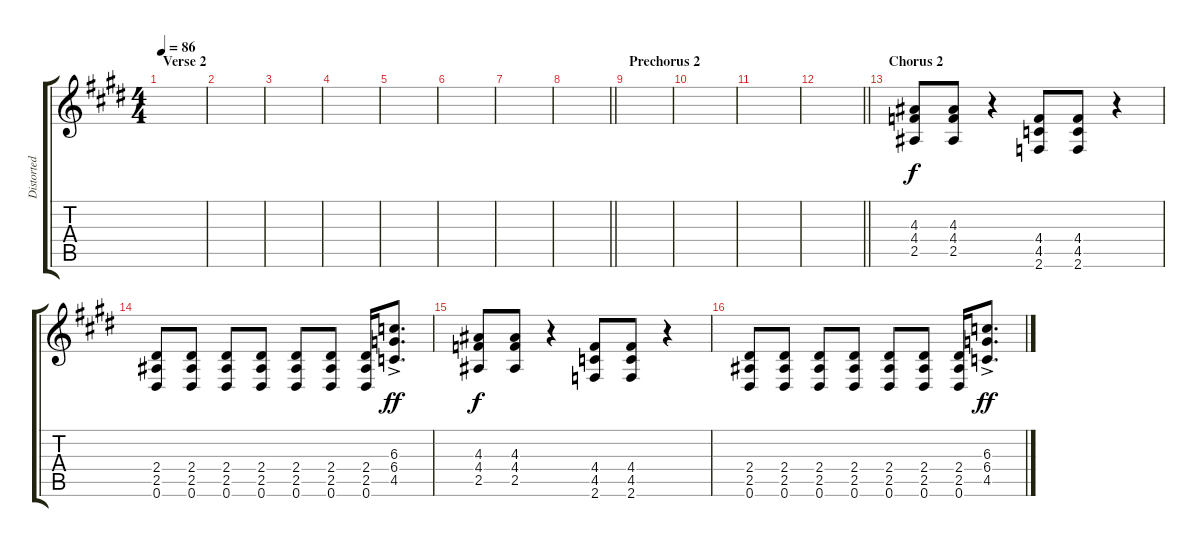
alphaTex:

\track ("Distorted Chorus (Electric 3)" "Distorted ") {instrument distortionguitar}
\staff {score tabs}
\tuning (Eb4 Bb3 Gb3 Db3 Ab2 Eb2) {hide}
\ts (4 4)
\section ("" "Verse 2")
\tempo 86
\clef g2
\ks e
|
|
|
|
|
|
|
\barLineRight lightlight
|
\section ("" "Prechorus 2")
|
|
|
\barLineRight lightlight
|
\section ("" "Chorus 2")
(4.3 4.4 2.5).8{dy f} (4.3 4.4 2.5).8 r.4 (4.4 4.5 2.6).8 (4.4 4.5 2.6).8 r.4 |
(2.4 2.5 0.6).8 (2.4 2.5 0.6).8 (2.4 2.5 0.6).8 (2.4 2.5 0.6).8 (2.4 2.5 0.6).8 (2.4 2.5 0.6).8 (2.4 2.5 0.6).16 (6.3 6.4 4.5{ac}).8{d dy ff} |
(4.3 4.4 2.5).8{dy f} (4.3 4.4 2.5).8 r.4 (4.4 4.5 2.6).8 (4.4 4.5 2.6).8 r.4 |
(2.4 2.5 0.6).8 (2.4 2.5 0.6).8 (2.4 2.5 0.6).8 (2.4 2.5 0.6).8 (2.4 2.5 0.6).8 (2.4 2.5 0.6).8 (2.4 2.5 0.6).16 (6.3 6.4 4.5{ac}).8{d dy ff}
